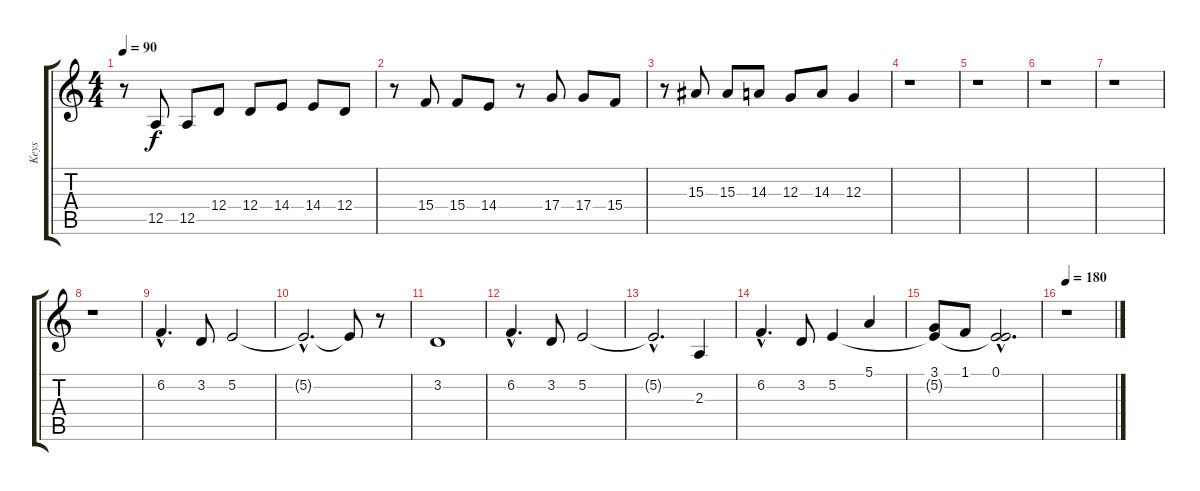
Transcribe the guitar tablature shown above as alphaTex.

\track ("Keys" "Keys") {instrument synthstrings2}
\staff {score tabs}
\tuning (E4 B3 G3 D3 A2 E2) {hide}
\ts (4 4)
\tempo 90
\clef g2
\ks c
r.8{dy f} 12.5.8 12.5.8 12.4.8 12.4.8 14.4.8 14.4.8 12.4.8 |
r.8 15.4.8 15.4.8 14.4.8 r.8 17.4.8 17.4.8 15.4.8 |
r.8 15.3.8 15.3.8 14.3.8 12.3.8 14.3.8 12.3.4 |
r.1 |
r.1 |
r.1 |
r.1 |
r.1 |
6.2{hac}.4{d} 3.2.8 5.2.2 |
5.2{hac t}.2{d} 5.2{t}.8 r.8 |
3.2.1 |
6.2{hac}.4{d} 3.2.8 5.2.2 |
5.2{hac t}.2{d} 2.3.4 |
6.2{hac}.4{d} 3.2.8 5.2.4 5.1.4 |
(3.1 5.2{t}).8 1.1.8 (0.1{hac} 5.2{hac t}).2{d} |
\tempo 180
r.1
